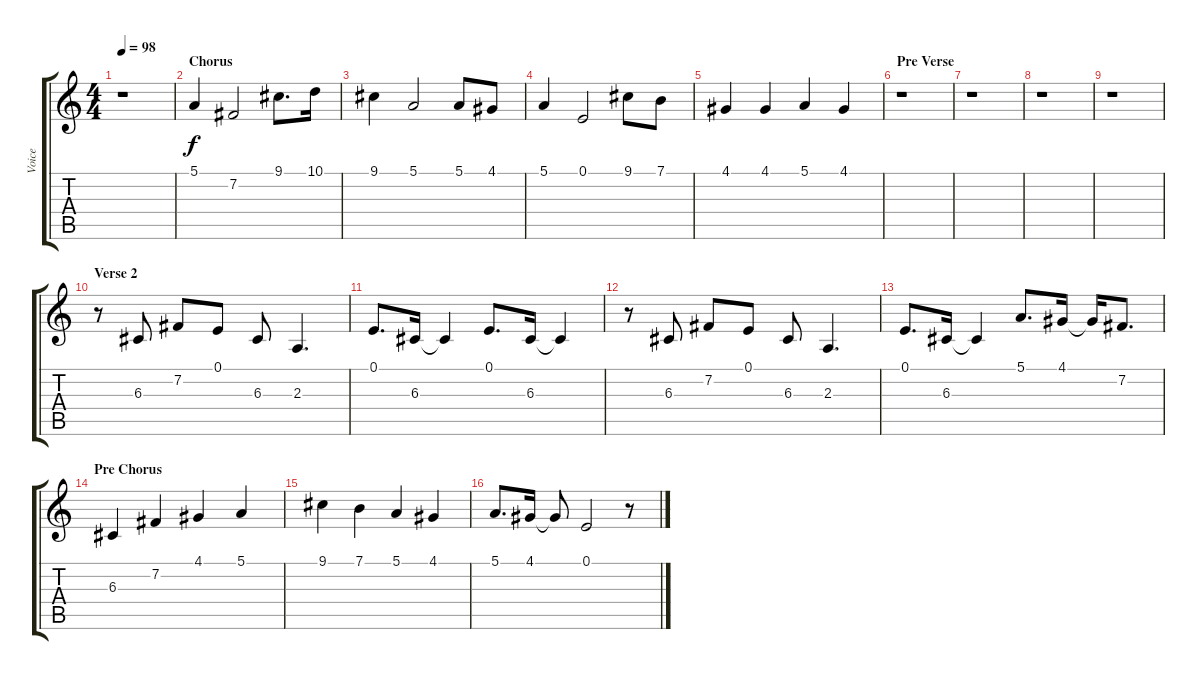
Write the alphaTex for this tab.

\track ("Voice" "Voice") {instrument violin}
\staff {score tabs}
\tuning (E4 B3 G3 D3 A2 E2) {hide}
\ts (4 4)
\tempo 98
\clef g2
\ks c
r.1{dy f} |
\section ("" "Chorus")
5.1.4 7.2.2 9.1.8{d} 10.1.16 |
9.1.4 5.1.2 5.1.8 4.1.8 |
5.1.4 0.1.2 9.1.8 7.1.8 |
4.1.4 4.1.4 5.1.4 4.1.4 |
\section ("" "Pre Verse")
r.1 |
r.1 |
r.1 |
r.1 |
\section ("" "Verse 2")
r.8 6.3.8 7.2.8 0.1.8 6.3.8 2.3.4{d} |
0.1.8{d} 6.3.16 6.3{t}.4 0.1.8{d} 6.3.16 6.3{t}.4 |
r.8 6.3.8 7.2.8 0.1.8 6.3.8 2.3.4{d} |
0.1.8{d} 6.3.16 6.3{t}.4 5.1.8{d} 4.1.16 4.1{t}.16 7.2.8{d} |
\section ("" "Pre Chorus")
6.3.4 7.2.4 4.1.4 5.1.4 |
9.1.4 7.1.4 5.1.4 4.1.4 |
5.1.8{d} 4.1.16 4.1{t}.8 0.1.2 r.8
